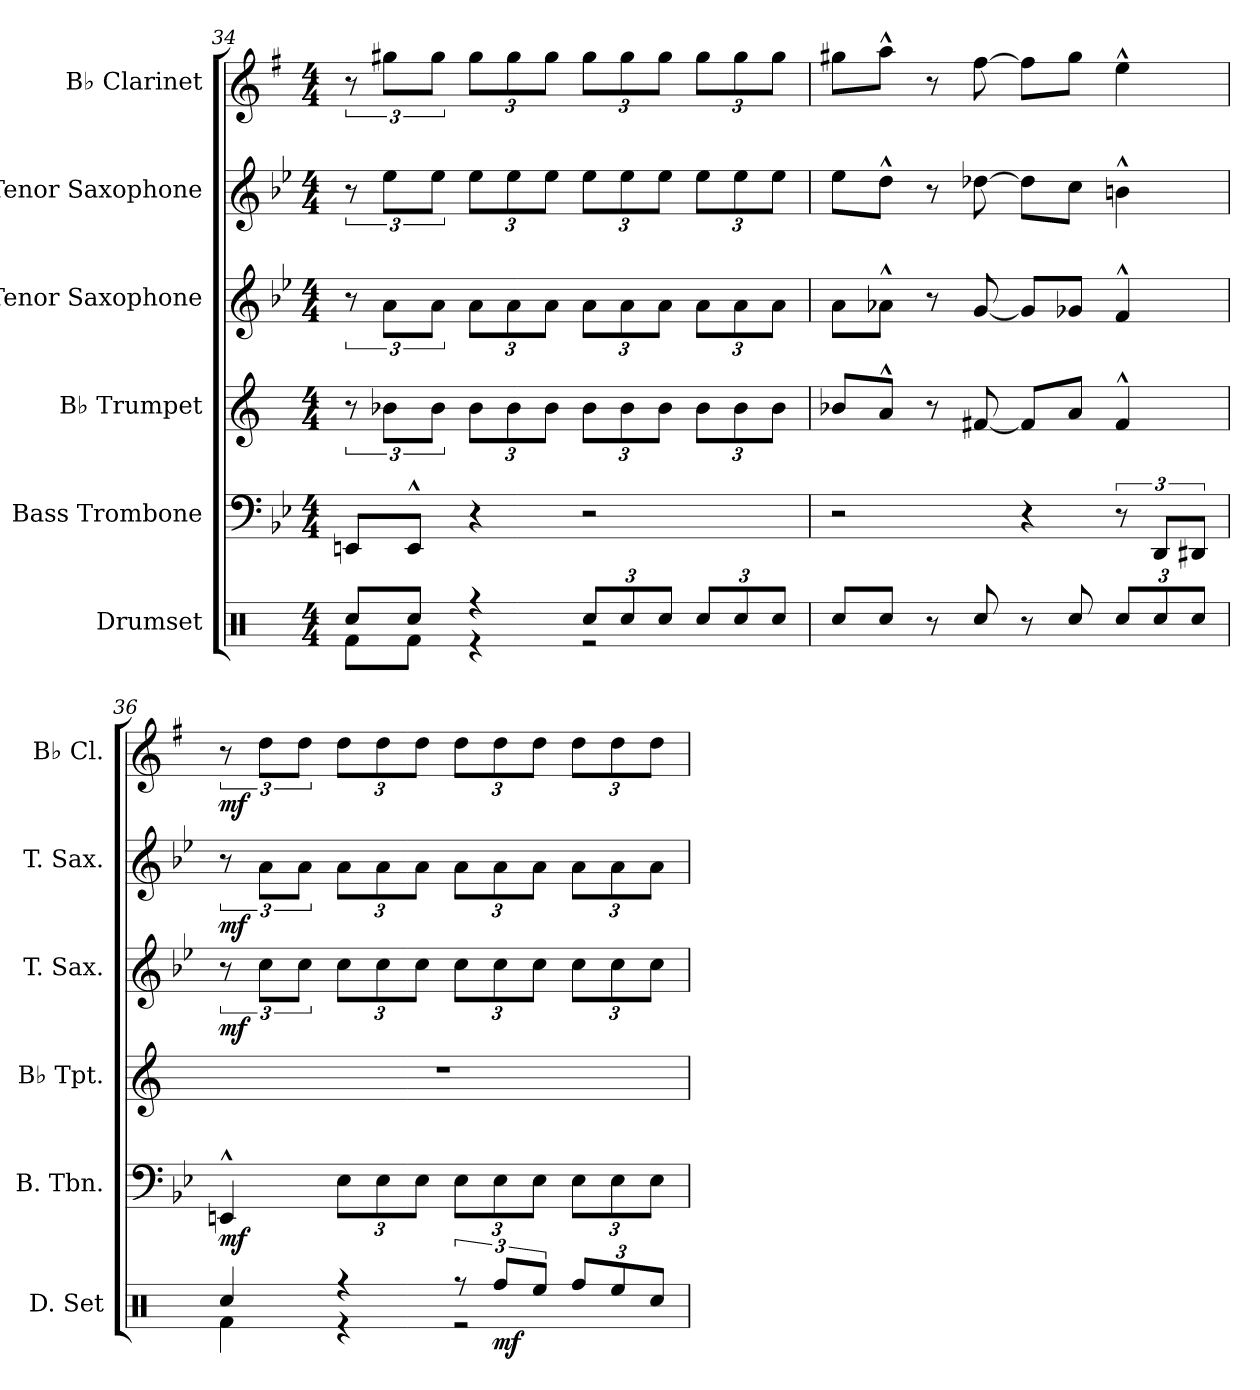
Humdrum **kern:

**kern	**dynam	**kern	**dynam	**kern	**kern	**dynam	**kern	**dynam	**kern	**dynam
*part6	*part6	*part5	*part5	*part4	*part3	*part3	*part2	*part2	*part1	*part1
*staff6	*staff6	*staff5	*staff5	*staff4	*staff3	*staff3	*staff2	*staff2	*staff1	*staff1
*I"Drumset	*	*I"Bass Trombone	*	*I"B♭ Trumpet	*I"Tenor Saxophone	*	*I"Tenor Saxophone	*	*I"B♭ Clarinet	*
*I'D. Set	*	*I'B. Tbn.	*	*I'B♭ Tpt.	*I'T. Sax.	*	*I'T. Sax.	*	*I'B♭ Cl.	*
!!LO:LB:g=z
*clefX	*	*clefF4	*	*clefG2	*clefG2	*	*clefG2	*	*clefG2	*
*	*	*	*	*ITrd1c2	*ITrd8c14	*	*ITrd8c14	*	*ITrd5c9	*
*k[]	*	*k[b-e-]	*	*k[b-e-]	*k[b-e-]	*	*k[b-e-]	*	*k[b-e-]	*
*M4/4	*	*M4/4	*	*M4/4	*M4/4	*	*M4/4	*	*M4/4	*
=34	=34	=34	=34	=34	=34	=34	=34	=34	=34	=34
*^	*	*	*	*	*	*	*	*	*	*
8Rcc/L	8Rf\L	.	8EEn/L	.	12r	12r	.	12r	.	12r	.
.	.	.	.	.	12a-X\L	12A\L	.	12e-\L	.	12bn\L	.
8Rcc/J	8Rf\J	.	8EE^^/J	.	.	.	.	.	.	.	.
.	.	.	.	.	12a-\J	12A\J	.	12e-\J	.	12b\J	.
*	*	*	*	*	*Xbrackettup	*Xbrackettup	*	*Xbrackettup	*	*Xbrackettup	*
4r	4r	.	4r	.	12a-\L	12A\L	.	12e-\L	.	12b\L	.
.	.	.	.	.	12a-\	12A\	.	12e-\	.	12b\	.
.	.	.	.	.	12a-\J	12A\J	.	12e-\J	.	12b\J	.
*Xbrackettup	*	*	*	*	*	*	*	*	*	*	*
12Rcc/L	2r	.	2r	.	12a-\L	12A\L	.	12e-\L	.	12b\L	.
12Rcc/	.	.	.	.	12a-\	12A\	.	12e-\	.	12b\	.
12Rcc/J	.	.	.	.	12a-\J	12A\J	.	12e-\J	.	12b\J	.
12Rcc/L	.	.	.	.	12a-\L	12A\L	.	12e-\L	.	12b\L	.
12Rcc/	.	.	.	.	12a-\	12A\	.	12e-\	.	12b\	.
12Rcc/J	.	.	.	.	12a-\J	12A\J	.	12e-\J	.	12b\J	.
*v	*v	*	*	*	*	*	*	*	*	*	*
=35	=35	=35	=35	=35	=35	=35	=35	=35	=35	=35
8Rcc/L	.	2r	.	8a-X/L	8A\L	.	8e-\L	.	8bn\L	.
8Rcc/J	.	.	.	8g^^/J	8A-X^^\J	.	8d^^\J	.	8cc^^\J	.
8r	.	.	.	8r	8r	.	8r	.	8r	.
8Rcc/	.	.	.	[8en/	[8G/	.	[8d-X\	.	[8a\	.
8r	.	4r	.	8e/L]	8G/L]	.	8d-\L]	.	8a\L]	.
8Rcc/	.	.	.	8g/J	8G-X/J	.	8c\J	.	8b\J	.
12Rcc/L	.	12r	.	4e^^/	4F^^/	.	4Bn^^\	.	4g^^\	.
12Rcc/	.	12DD/L	.	.	.	.	.	.	.	.
12Rcc/J	.	12DD#X/J	.	.	.	.	.	.	.	.
=36	=36	=36	=36	=36	=36	=36	=36	=36	=36	=36
*^	*	*	*	*	*	*	*	*	*	*
*	*	*	*	*	*	*brackettup	*	*brackettup	*	*brackettup	*
!	!	!	!	!LO:DY:b	!	!	!LO:DY:b	!	!LO:DY:b	!	!LO:DY:b
4Rcc/	4Rf\	.	4EEn^^/	mf	1r	12r	mf	12r	mf	12r	mf
.	.	.	.	.	.	12c\L	.	12A\L	.	12f\L	.
.	.	.	.	.	.	12c\J	.	12A\J	.	12f\J	.
*	*	*	*Xbrackettup	*	*	*Xbrackettup	*	*Xbrackettup	*	*Xbrackettup	*
4r	4r	.	12E-\L	.	.	12c\L	.	12A\L	.	12f\L	.
.	.	.	12E-\	.	.	12c\	.	12A\	.	12f\	.
.	.	.	12E-\J	.	.	12c\J	.	12A\J	.	12f\J	.
*brackettup	*	*	*	*	*	*	*	*	*	*	*
12r	2r	.	12E-\L	.	.	12c\L	.	12A\L	.	12f\L	.
!	!	!LO:DY:b	!	!	!	!	!	!	!	!	!
12Rff/L	.	mf	12E-\	.	.	12c\	.	12A\	.	12f\	.
12Ree/J	.	.	12E-\J	.	.	12c\J	.	12A\J	.	12f\J	.
*Xbrackettup	*	*	*	*	*	*	*	*	*	*	*
12Rff/L	.	.	12E-\L	.	.	12c\L	.	12A\L	.	12f\L	.
12Ree/	.	.	12E-\	.	.	12c\	.	12A\	.	12f\	.
12Rcc/J	.	.	12E-\J	.	.	12c\J	.	12A\J	.	12f\J	.
*v	*v	*	*	*	*	*	*	*	*	*	*
=	=	=	=	=	=	=	=	=	=	=
*-	*-	*-	*-	*-	*-	*-	*-	*-	*-	*-
